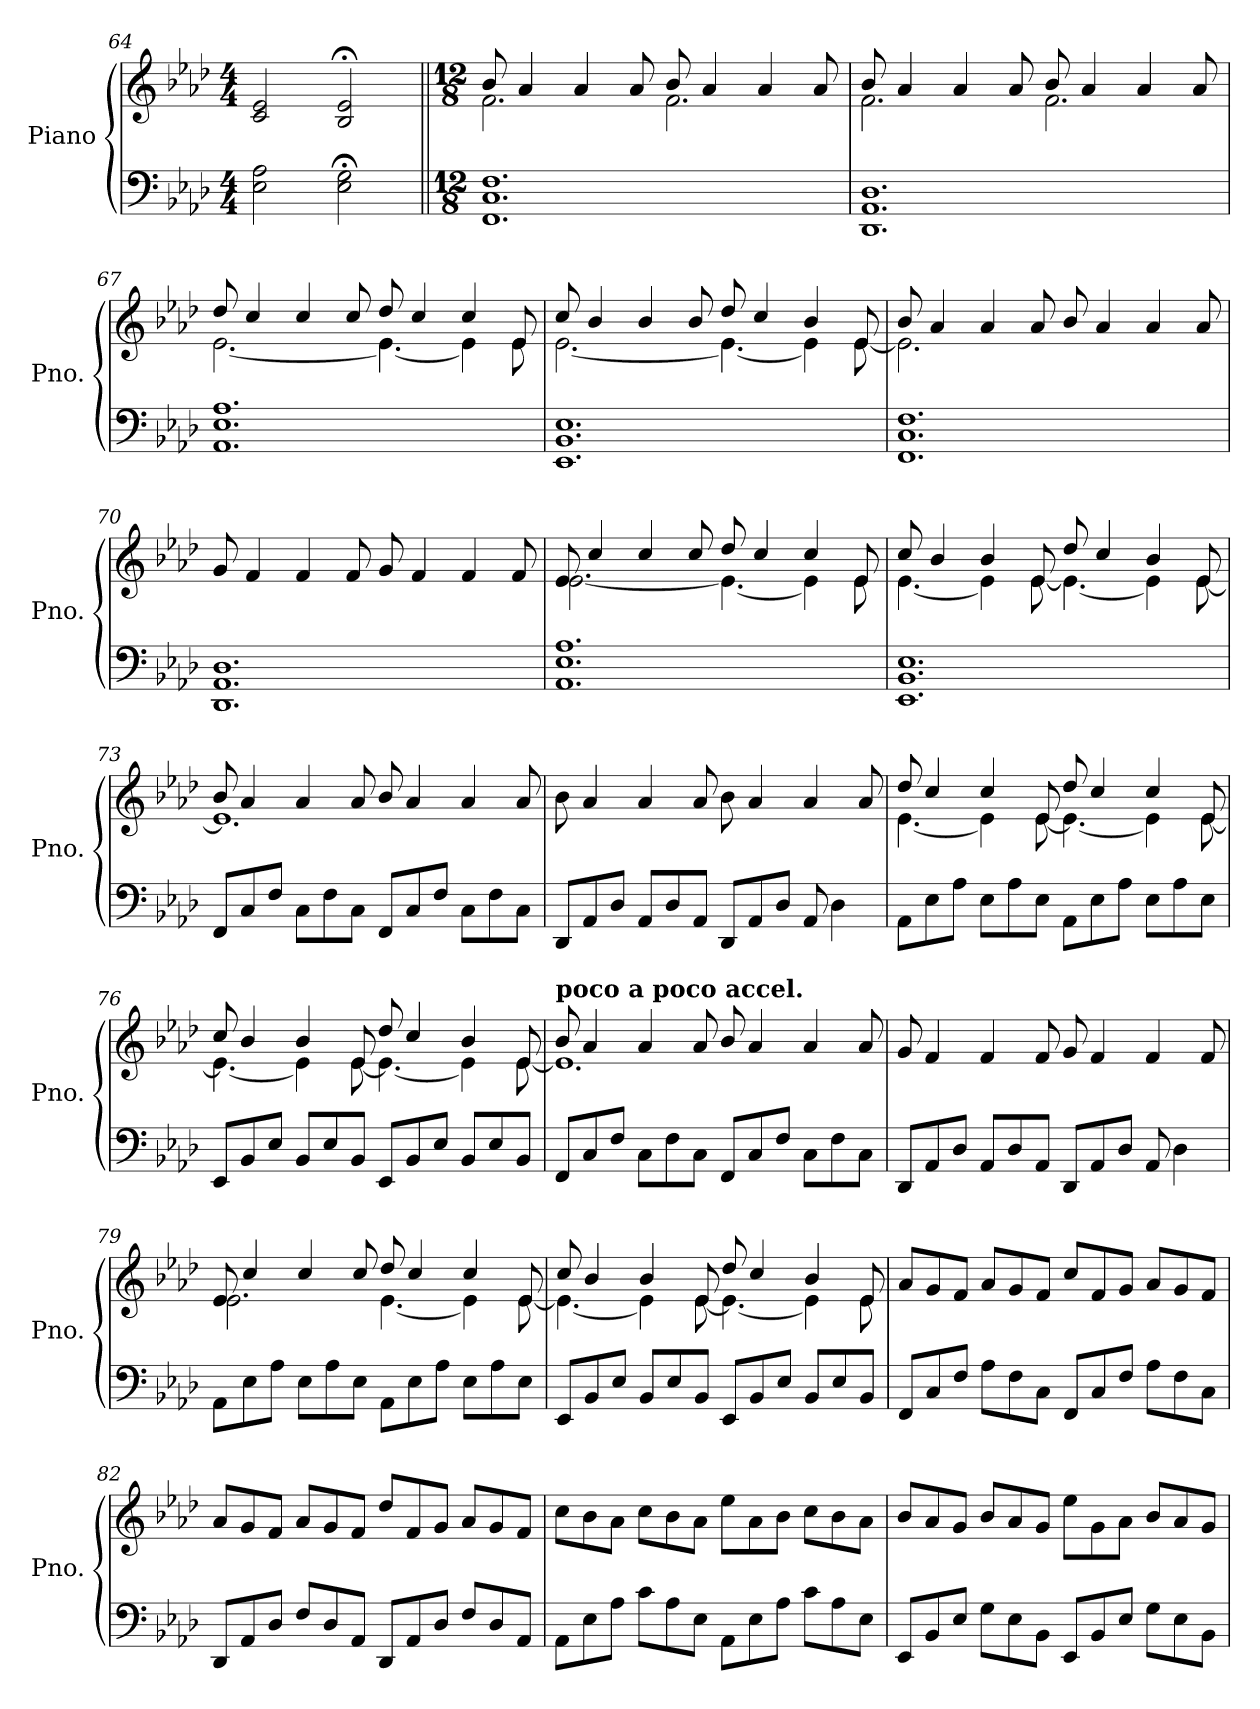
**kern	**kern
*part1	*part1
*staff2	*staff1
*I"Piano	*
*I'Pno.	*
*clefF4	*clefG2
*k[b-e-a-d-]	*k[b-e-a-d-]
*M4/4	*M4/4
=64	=64
2E-\ 2A-\	2c/ 2e-/
2E-\;< 2G\;<	2B-/;< 2e-/;<
=65||	=65||
*M12/8	*M12/8
*	*MM117
*	*^
1.FF 1.C 1.F	8b-/	2.f\
.	4a-/	.
.	4a-/	.
.	8a-/	.
.	8b-/	2.f\
.	4a-/	.
.	4a-/	.
.	8a-/	.
=66	=66	=66
1.DD- 1.AA- 1.D-	8b-/	2.f\
.	4a-/	.
.	4a-/	.
.	8a-/	.
.	8b-/	2.f\
.	4a-/	.
.	4a-/	.
.	8a-/	.
!!LO:LB:g=z	!!
=67	=67	=67
1.AA- 1.E- 1.A-	8dd-/	[2.e-\
.	4cc/	.
.	4cc/	.
.	8cc/	.
.	8dd-/	4.e-\_
.	4cc/	.
.	4cc/	4e-\]
.	8e-/	8e-\
=68	=68	=68
1.EE- 1.BB- 1.E-	8cc/	[2.e-\
.	4b-/	.
.	4b-/	.
.	8b-/	.
.	8dd-/	4.e-\_
.	4cc/	.
.	4b-/	4e-\]
.	8e-/	[8e-\
=69	=69	=69
1.FF 1.C 1.F	8b-/	2.e-\]
.	4a-/	.
.	4a-/	.
.	8a-/	.
.	8b-/	2.ryy
.	4a-/	.
.	4a-/	.
.	8a-/	.
*	*v	*v
!!LO:LB:g=z
=70	=70
1.DD- 1.AA- 1.D-	8g/
.	4f/
.	4f/
.	8f/
.	8g/
.	4f/
.	4f/
.	8f/
=71	=71
*	*^
1.AA- 1.E- 1.A-	8e-/	[2.e-\
.	4cc/	.
.	4cc/	.
.	8cc/	.
.	8dd-/	4.e-\_
.	4cc/	.
.	4cc/	4e-\]
.	8e-/	8e-\
=72	=72	=72
1.EE- 1.BB- 1.E-	8cc/	[4.e-\
.	4b-/	.
.	4b-/	4e-\]
.	8e-/	[8e-\
.	8dd-/	4.e-\_
.	4cc/	.
.	4b-/	4e-\]
.	8e-/	[8e-\
!!LO:PB:g=z	!!
=73	=73	=73
*	*MM135	*
8FF/L	8b-/	1.e-]
8C/	4a-/	.
8F/J	.	.
8C\L	4a-/	.
8F\	.	.
8C\J	8a-/	.
8FF/L	8b-/	.
8C/	4a-/	.
8F/J	.	.
8C\L	4a-/	.
8F\	.	.
8C\J	8a-/	.
*	*v	*v
=74	=74
8DD-/L	8b-\
8AA-/	4a-/
8D-/J	.
8AA-/L	4a-/
8D-/	.
8AA-/J	8a-/
8DD-/L	8b-\
8AA-/	4a-/
8D-/J	.
8AA-/	4a-/
4D-\	.
.	8a-/
!!LO:LB:g=z
=75	=75
*	*^
8AA-\L	8dd-/	[4.e-\
8E-\	4cc/	.
8A-\J	.	.
8E-\L	4cc/	4e-\]
8A-\	.	.
8E-\J	8e-/	[8e-\
8AA-\L	8dd-/	4.e-\_
8E-\	4cc/	.
8A-\J	.	.
8E-\L	4cc/	4e-\]
8A-\	.	.
8E-\J	8e-/	[8e-\
=76	=76	=76
8EE-/L	8cc/	4.e-\_
8BB-/	4b-/	.
8E-/J	.	.
8BB-/L	4b-/	4e-\]
8E-/	.	.
8BB-/J	8e-/	[8e-\
8EE-/L	8dd-/	4.e-\_
8BB-/	4cc/	.
8E-/J	.	.
8BB-/L	4b-/	4e-\]
8E-/	.	.
8BB-/J	8e-/	[8e-\
!!LO:LB:g=z	!!
=77	=77	=77
*	*MM150	*
!	!LO:TX:a:B:t=poco a poco accel.	!
8FF/L	8b-/	1.e-]
8C/	4a-/	.
8F/J	.	.
8C\L	4a-/	.
8F\	.	.
8C\J	8a-/	.
8FF/L	8b-/	.
8C/	4a-/	.
8F/J	.	.
8C\L	4a-/	.
8F\	.	.
8C\J	8a-/	.
*	*v	*v
=78	=78
8DD-/L	8g/
8AA-/	4f/
8D-/J	.
8AA-/L	4f/
8D-/	.
8AA-/J	8f/
8DD-/L	8g/
8AA-/	4f/
8D-/J	.
8AA-/	4f/
4D-\	.
.	8f/
!!LO:LB:g=z
=79	=79
*	*^
8AA-\L	8e-/	2.e-\
8E-\	4cc/	.
8A-\J	.	.
8E-\L	4cc/	.
8A-\	.	.
8E-\J	8cc/	.
8AA-\L	8dd-/	[4.e-\
8E-\	4cc/	.
8A-\J	.	.
8E-\L	4cc/	4e-\]
8A-\	.	.
8E-\J	8e-/	[8e-\
=80	=80	=80
8EE-/L	8cc/	4.e-\_
8BB-/	4b-/	.
8E-/J	.	.
8BB-/L	4b-/	4e-\]
8E-/	.	.
8BB-/J	8e-/	[8e-\
8EE-/L	8dd-/	4.e-\_
8BB-/	4cc/	.
8E-/J	.	.
8BB-/L	4b-/	4e-\]
8E-/	.	.
8BB-/J	8e-/	8e-\
!!LO:LB:g=z
=81	=81	=81
!	!LO:TX:a:B:t=poco a poco accel.	!
*	*v	*v
8FF/L	8a-/L
8C/	8g/
8F/J	8f/J
8A-\L	8a-/L
8F\	8g/
8C\J	8f/J
8FF/L	8cc/L
8C/	8f/
8F/J	8g/J
8A-\L	8a-/L
8F\	8g/
8C\J	8f/J
=82	=82
8DD-/L	8a-/L
8AA-/	8g/
8D-/J	8f/J
8F/L	8a-/L
8D-/	8g/
8AA-/J	8f/J
8DD-/L	8dd-/L
8AA-/	8f/
8D-/J	8g/J
8F/L	8a-/L
8D-/	8g/
8AA-/J	8f/J
=83	=83
8AA-\L	8cc\L
8E-\	8b-\
8A-\J	8a-\J
8c\L	8cc\L
8A-\	8b-\
8E-\J	8a-\J
8AA-\L	8ee-\L
8E-\	8a-\
8A-\J	8b-\J
8c\L	8cc\L
8A-\	8b-\
8E-\J	8a-\J
!!LO:LB:g=z
=84	=84
8EE-/L	8b-/L
8BB-/	8a-/
8E-/J	8g/J
8G\L	8b-/L
8E-\	8a-/
8BB-\J	8g/J
8EE-/L	8ee-\L
8BB-/	8g\
8E-/J	8a-\J
8G\L	8b-/L
8E-\	8a-/
8BB-\J	8g/J
=	=
*-	*-
